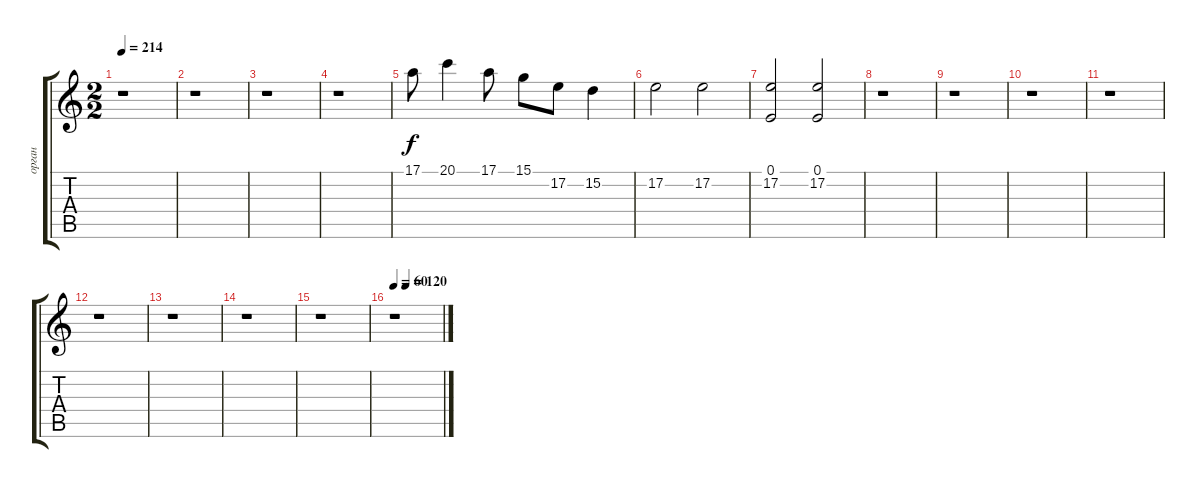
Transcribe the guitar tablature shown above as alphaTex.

\track ("орган" "орган") {instrument acousticgrandpiano}
\staff {score tabs}
\tuning (E4 B3 G3 D3 A2 E2) {hide}
\ts (2 2)
\tempo 214
\clef g2
\ks c
r.1{dy f} |
r.1 |
r.1 |
r.1 |
17.1.8 20.1.4 17.1.8 15.1.8 17.2.8 15.2.4 |
17.2.2 17.2.2 |
(0.1 17.2).2 (0.1 17.2).2 |
r.1 |
r.1 |
r.1 |
r.1 |
r.1 |
r.1 |
r.1 |
r.1 |
\tempo 60
\tempo (120 0.25)
r.1
